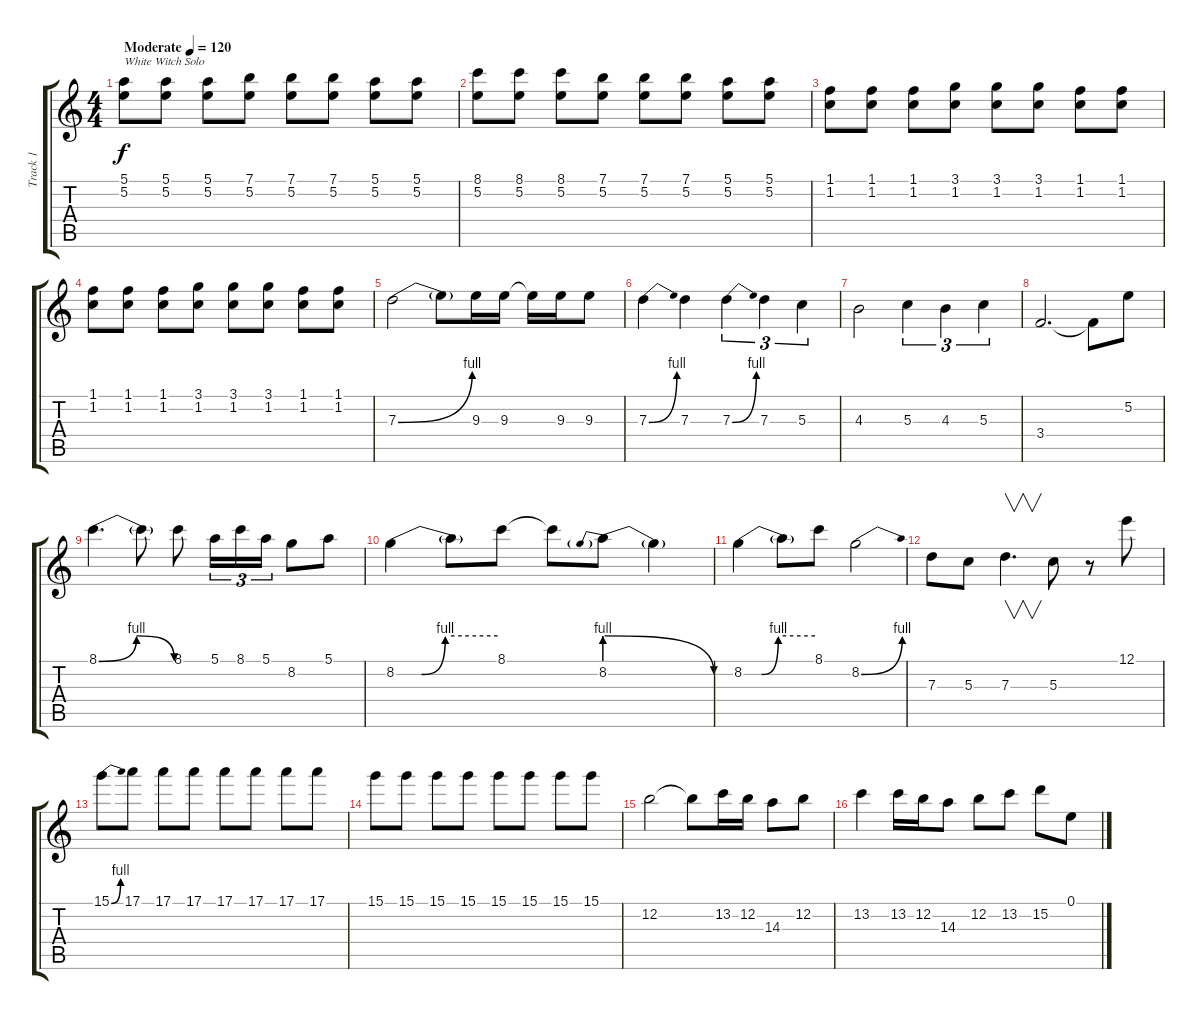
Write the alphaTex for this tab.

\track ("Track 1" "Track 1") {instrument acousticguitarsteel}
\staff {score tabs}
\tuning (E4 B3 G3 D3 A2 E2) {hide}
\ts (4 4)
\tempo (120 "Moderate")
\clef g2
\ks c
(5.1 5.2).8{txt "White Witch Solo" dy f instrument acousticguitarsteel} (5.1 5.2).8 (5.1 5.2).8 (7.1 5.2).8 (7.1 5.2).8 (7.1 5.2).8 (5.1 5.2).8 (5.1 5.2).8 |
(8.1 5.2).8 (8.1 5.2).8 (8.1 5.2).8 (7.1 5.2).8 (7.1 5.2).8 (7.1 5.2).8 (5.1 5.2).8 (5.1 5.2).8 |
(1.1 1.2).8 (1.1 1.2).8 (1.1 1.2).8 (3.1 1.2).8 (3.1 1.2).8 (3.1 1.2).8 (1.1 1.2).8 (1.1 1.2).8 |
(1.1 1.2).8 (1.1 1.2).8 (1.1 1.2).8 (3.1 1.2).8 (3.1 1.2).8 (3.1 1.2).8 (1.1 1.2).8 (1.1 1.2).8 |
7.3{be (bend 0 0 60 4)}.2 7.3{t}.8 9.3.16 9.3.16 9.3{t}.16 9.3.16 9.3.8 |
7.3{be (bend 0 0 60 4)}.4 7.3.4 7.3{be (bend 0 0 60 4)}.4{tu (3 2)} 7.3.4{tu (3 2)} 5.3.4{tu (3 2)} |
4.3.2 5.3.4{tu (3 2)} 4.3.4{tu (3 2)} 5.3.4{tu (3 2)} |
3.4.2{d} 3.4{t}.8 5.2.8 |
8.1{be (bendrelease 0 0 10 4 44 4 60 0)}.4{d} 8.1{t}.8 8.1.8 5.1.16{tu (3 2)} 8.1.16{tu (3 2)} 5.1.16{tu (3 2)} 8.2.8 5.1.8 |
8.2{be (custom 0 0 15 0 29 4 60 4)}.4 8.2{t}.8 8.1.8 8.1{t}.8 8.2{be (prebendrelease 0 4 60 0)}.8 8.2{t}.4 |
8.2{be (custom 0 0 15 0 29 4 60 4)}.4 8.2{t}.8 8.1.8 8.2{be (bend 0 0 60 4)}.2 |
7.3.8 5.3.8 7.3.4{v d} 5.3.8 r.8 12.1.8 |
15.1{be (bend 0 0 60 4)}.8 17.1.8 17.1.8 17.1.8 17.1.8 17.1.8 17.1.8 17.1.8 |
15.1.8 15.1.8 15.1.8 15.1.8 15.1.8 15.1.8 15.1.8 15.1.8 |
12.2.2 12.2{t}.8 13.2.16 12.2.16 14.3.8 12.2.8 |
13.2.4 13.2.16 12.2.16 14.3.8 12.2.8 13.2.8 15.2.8 0.1.8
